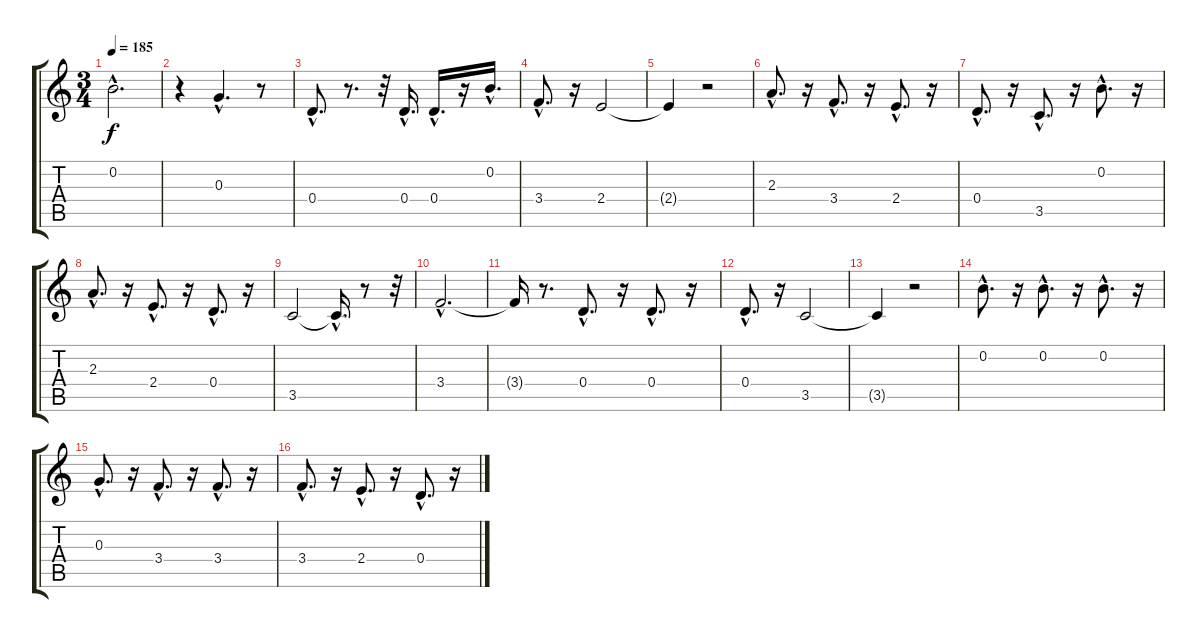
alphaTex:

\track "" {instrument acousticguitarsteel}
\staff {score tabs}
\tuning (E4 B3 G3 D3 A2 E2) {hide}
\ts (3 4)
\tempo 185
\clef g2
\ks c
0.2{hac}.2{d dy f} |
r.4 0.3{hac}.4{d} r.8 |
0.4{hac}.8{d} r.8{d} r.32 0.4{hac}.16{d} 0.4{hac}.16{d} r.16 0.2{hac}.16{d} |
3.4{hac}.8{d} r.16 2.4.2 |
2.4{t}.4 r.2 |
2.3{hac}.8{d} r.16 3.4{hac}.8{d} r.16 2.4{hac}.8{d} r.16 |
0.4{hac}.8{d} r.16 3.5{hac}.8{d} r.16 0.2{hac}.8{d} r.16 |
2.3{hac}.8{d} r.16 2.4{hac}.8{d} r.16 0.4{hac}.8{d} r.16 |
3.5.2 3.5{hac t}.16{d} r.8 r.32 |
3.4{hac}.2{d} |
3.4{t}.16 r.8{d} 0.4{hac}.8{d} r.16 0.4{hac}.8{d} r.16 |
0.4{hac}.8{d} r.16 3.5.2 |
3.5{t}.4 r.2 |
0.2{hac}.8{d} r.16 0.2{hac}.8{d} r.16 0.2{hac}.8{d} r.16 |
0.3{hac}.8{d} r.16 3.4{hac}.8{d} r.16 3.4{hac}.8{d} r.16 |
3.4{hac}.8{d} r.16 2.4{hac}.8{d} r.16 0.4{hac}.8{d} r.16
